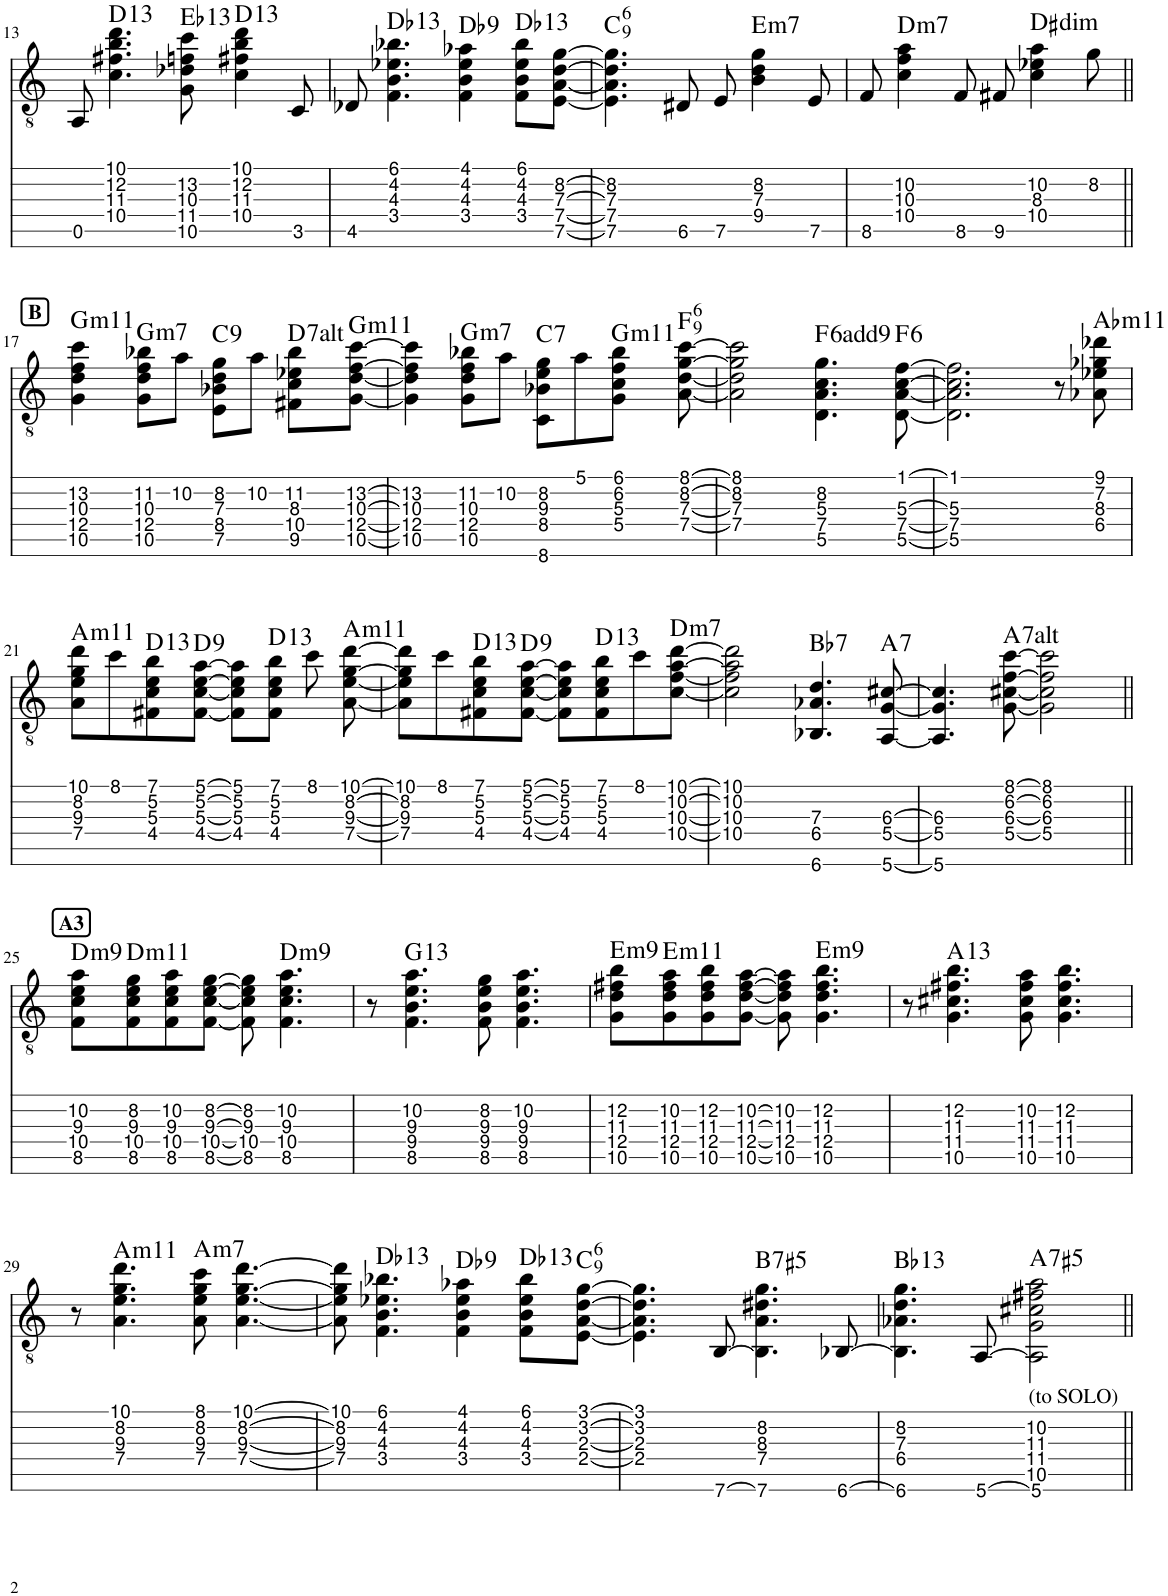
**kern	**kern	**harte
*part1	*part1	*part1
*staff2	*staff1	*
*I"Chitarra elettrica	*	*
!!LO:PB:g=z
*	*clefGv2	*
*k[]	*k[]	*
*M4/4	*M4/4	*
=13	=13	=13
8AA	8AA/	.
!	!	!LO:H:kt=13
4.c 4.f# 4.b 4.dd	4.c\ 4.f#X\ 4.b\ 4.dd\	D:9(11,13)
!	!	!LO:H:kt=13
8G 8d- 8f 8cc	8G\ 8d-X\ 8fn\ 8cc\	Eb:9(11,13)
!	!	!LO:H:kt=13
4c 4f#X 4b 4dd	4c\ 4f#X\ 4b\ 4dd\	D:9(11,13)
8C	8C/	.
=14	=14	=14
8D-	8D-X/	.
!	!	!LO:H:kt=13
4.F 4.B 4.e- 4.b-X	4.F\ 4.B\ 4.e-X\ 4.b-X\	Db:9(11,13)
!	!	!LO:H:kt=9
4F 4B 4e- 4a-X	4F\ 4B\ 4e-\ 4a-X\	Db:9
!	!	!LO:H:kt=13
8F\ 8B\ 8e-\ 8b-\L	8F\ 8B\ 8e-\ 8b-\L	Db:9(11,13)
[8E\ [8A\ [8d\ [8g\J	[8E\ [8A\ [8d\ [8g\J	.
=15	=15	=15
!	!	!LO:H:kt=6
4.E] 4.A] 4.d] 4.g]	4.E\] 4.A\] 4.d\] 4.g\]	C:maj6(9)
8D#	8D#X/	.
8E	8E/	.
!	!	!LO:H:kt=m7
4B 4d 4g	4B\ 4d\ 4g\	E:min7
8E	8E/	.
=16	=16	=16
8F	8F/	.
!	!	!LO:H:kt=m7
4c 4f 4a	4c\ 4f\ 4a\	D:min7
8F	8F/	.
8F#	8F#X/	.
!	!	!LO:H:kt=dim
4c 4e- 4a	4c\ 4e-X\ 4a\	D#:dim
8g	8g\	.
!!LO:LB:g=z
!!LO:REH:place=s1:a:B:cj:t=B
=17||	=17||	=17||
!	!	!LO:H:kt=m11
4G 4d 4f 4cc	4G\ 4d\ 4f\ 4cc\	G:min9(11)
!	!	!LO:H:kt=m7
8G\ 8d\ 8f\ 8b-X\L	8G\ 8d\ 8f\ 8b-X\L	G:min7
8aJ	8a\J	.
!	!	!LO:H:kt=9
8E\ 8B-\ 8d\ 8g\L	8E\ 8B-X\ 8d\ 8g\L	C:9
8aJ	8a\J	.
!	!	!LO:H:kt=7
8F#\ 8c\ 8e-\ 8b-X\L	8F#X\ 8c\ 8e-X\ 8b-\L	D:(3,b5,#5,b7,b9,#9)
!	!	!LO:H:kt=m11
[8G\ [8d\ [8f\ [8cc\J	[8G\ [8d\ [8f\ [8cc\J	G:min9(11)
=18	=18	=18
4G] 4d] 4f] 4cc]	4G\] 4d\] 4f\] 4cc\]	.
!	!	!LO:H:kt=m7
8G\ 8d\ 8f\ 8b-X\L	8G\ 8d\ 8f\ 8b-X\L	G:min7
8aJ	8a\J	.
!	!	!LO:H:kt=7
8C\ 8B-X\ 8e\ 8g\L	8C\ 8B-X\ 8e\ 8g\L	C:7
8aJ	8a\	.
!	!	!LO:H:kt=m11
8G\ 8c\ 8f\ 8b-\L	8G\ 8c\ 8f\ 8b-\J	G:min9(11)
!	!	!LO:H:kt=6
[8A\ [8d\ [8g\ [8cc\J	[8A\ [8d\ [8g\ [8cc\	F:maj6(9)
=19	=19	=19
2A] 2d] 2g] 2cc]	2A\] 2d\] 2g\] 2cc\]	.
!	!	!LO:H:kt=6
4.D 4.A 4.c 4.g	4.D\ 4.A\ 4.c\ 4.g\	F:maj6(9)
!	!	!LO:H:kt=6
[8D [8A [8c [8f	[8D\ [8A\ [8c\ [8f\	F:maj6
=20	=20	=20
2.D] 2.A] 2.c] 2.f]	2.D\] 2.A\] 2.c\] 2.f\]	.
8r	8r	.
!	!	!LO:H:kt=m11
8A- 8e- 8g- 8dd-	8A-X\ 8e-X\ 8g-X\ 8dd-X\	Ab:min9(11)
!!LO:LB:g=z
=21	=21	=21
!	!	!LO:H:kt=m11
8A\ 8e\ 8g\ 8dd\L	8A\ 8e\ 8g\ 8dd\L	A:min9(11)
8ccJ	8cc\	.
!	!	!LO:H:kt=13
8F#\ 8c\ 8e\ 8b\L	8F#X\ 8c\ 8e\ 8b\	D:9(11,13)
!	!	!LO:H:kt=9
[8F#\ [8c\ [8e\ [8a\J	[8F#\ [8c\ [8e\ [8a\J	D:9
8F#]\ 8c]\ 8e]\ 8a]\L	8F#\] 8c\] 8e\] 8a\]L	.
!	!	!LO:H:kt=13
8F#\ 8c\ 8e\ 8b\J	8F#\ 8c\ 8e\ 8b\J	D:9(11,13)
8ccL	8cc\	.
!	!	!LO:H:kt=m11
[8A\ [8e\ [8g\ [8dd\J	[8A\ [8e\ [8g\ [8dd\	A:min9(11)
=22	=22	=22
8A]\ 8e]\ 8g]\ 8dd]\L	8A\] 8e\] 8g\] 8dd\]L	.
8ccJ	8cc\	.
!	!	!LO:H:kt=13
8F#X\ 8c\ 8e\ 8b\L	8F#X\ 8c\ 8e\ 8b\	D:9(11,13)
!	!	!LO:H:kt=9
[8F#\ [8c\ [8e\ [8a\J	[8F#\ [8c\ [8e\ [8a\J	D:9
8F#]\ 8c]\ 8e]\ 8a]\L	8F#\] 8c\] 8e\] 8a\]L	.
!	!	!LO:H:kt=13
8F#\ 8c\ 8e\ 8b\J	8F#\ 8c\ 8e\ 8b\	D:9(11,13)
8ccL	8cc\	.
!	!	!LO:H:kt=m7
[8c\ [8f\ [8a\ [8dd\J	[8c\ [8f\ [8a\ [8dd\J	D:min7
=23	=23	=23
2c] 2f] 2a] 2dd]	2c\] 2f\] 2a\] 2dd\]	.
!	!	!LO:H:kt=7
4.BB- 4.A- 4.d	4.BB-X/ 4.A-X/ 4.d/	Bb:7
!	!	!LO:H:kt=7
[8AA [8G [8c#	[8AA/ [8G/ [8c#X/	A:7
=24	=24	=24
4.AA] 4.G] 4.c#X]	4.AA/] 4.G/] 4.c#/]	.
!	!	!LO:H:kt=7
[8G [8c# [8f [8cc	[8G\ [8c#X\ [8f\ [8cc\	A:(3,b5,#5,b7,b9,#9)
2G] 2c#X] 2f] 2cc]	2G\] 2c#\] 2f\] 2cc\]	.
!!LO:LB:g=z
!!LO:REH:place=s1:a:B:cj:t=A3
=25||	=25||	=25||
!	!	!LO:H:kt=m9
8F\ 8c\ 8e\ 8a\L	8F\ 8c\ 8e\ 8a\L	D:min9
!	!	!LO:H:kt=m11
8F\ 8c\ 8e\ 8g\J	8F\ 8c\ 8e\ 8g\	D:min9(11)
8F\ 8c\ 8e\ 8a\L	8F\ 8c\ 8e\ 8a\	.
[8F\ [8c\ [8e\ [8g\J	[8F\ [8c\ [8e\ [8g\J	.
8F] 8c] 8e] 8g]	8F\] 8c\] 8e\] 8g\]	.
!	!	!LO:H:kt=m9
4.F 4.c 4.e 4.a	4.F\ 4.c\ 4.e\ 4.a\	D:min9
=26	=26	=26
8r	8r	.
!	!	!LO:H:kt=13
4.F 4.B 4.e 4.a	4.F\ 4.B\ 4.e\ 4.a\	G:9(11,13)
8F 8B 8e 8g	8F\ 8B\ 8e\ 8g\	.
4.F 4.B 4.e 4.a	4.F\ 4.B\ 4.e\ 4.a\	.
=27	=27	=27
!	!	!LO:H:kt=m9
8G\ 8d\ 8f#\ 8b\L	8G\ 8d\ 8f#X\ 8b\L	E:min9
!	!	!LO:H:kt=m11
8G\ 8d\ 8f#\ 8a\J	8G\ 8d\ 8f#\ 8a\	E:min9(11)
8G\ 8d\ 8f#\ 8b\L	8G\ 8d\ 8f#\ 8b\	.
[8G\ [8d\ [8f#\ [8a\J	[8G\ [8d\ [8f#\ [8a\J	.
8G] 8d] 8f#] 8a]	8G\] 8d\] 8f#\] 8a\]	.
!	!	!LO:H:kt=m9
4.G 4.d 4.f# 4.b	4.G\ 4.d\ 4.f#\ 4.b\	E:min9
=28	=28	=28
8r	8r	.
!	!	!LO:H:kt=13
4.G 4.c# 4.f# 4.b	4.G\ 4.c#X\ 4.f#X\ 4.b\	A:9(11,13)
8G 8c# 8f# 8a	8G\ 8c#\ 8f#\ 8a\	.
4.G 4.c# 4.f# 4.b	4.G\ 4.c#\ 4.f#\ 4.b\	.
!!LO:LB:g=z
=29	=29	=29
8r	8r	.
!	!	!LO:H:kt=m11
4.A 4.e 4.g 4.dd	4.A\ 4.e\ 4.g\ 4.dd\	A:min9(11)
!	!	!LO:H:kt=m7
8A 8e 8g 8cc	8A\ 8e\ 8g\ 8cc\	A:min7
[4.A [4.e [4.g [4.dd	[4.A\ [4.e\ [4.g\ [4.dd\	.
=30	=30	=30
8A] 8e] 8g] 8dd]	8A\] 8e\] 8g\] 8dd\]	.
!	!	!LO:H:kt=13
4.F 4.B 4.e- 4.b-X	4.F\ 4.B\ 4.e-X\ 4.b-X\	Db:9(11,13)
!	!	!LO:H:kt=9
4F 4B 4e- 4a-X	4F\ 4B\ 4e-\ 4a-X\	Db:9
!	!	!LO:H:kt=13
8F\ 8B\ 8e-\ 8b-\L	8F\ 8B\ 8e-\ 8b-\L	Db:9(11,13)
!	!	!LO:H:kt=6
[8E\ [8A\ [8d\ [8g\J	[8E\ [8A\ [8d\ [8g\J	C:maj6(9)
=31	=31	=31
4.E] 4.A] 4.d] 4.g]	4.E\] 4.A\] 4.d\] 4.g\]	.
[8BB	[8BB/	.
!	!	!LO:H:kt=7
4.BB] 4.A 4.d# 4.g	4.BB\] 4.A\ 4.d#X\ 4.g\	B:(3,#5,b7)
[8BB-	[8BB-X/	.
=32	=32	=32
!	!	!LO:H:kt=13
4.BB-] 4.A- 4.d 4.g	4.BB-\] 4.A-X\ 4.d\ 4.g\	Bb:9(11,13)
[8AA	[8AA/	.
!	!LO:TX:b:t=(to SOLO)	!LO:H:kt=7
2AA] 2G 2c# 2f# 2a	2AA\] 2G\ 2c#X\ 2f#X\ 2a\	A:(3,#5,b7)
=||	=||	=||
*-	*-	*-
